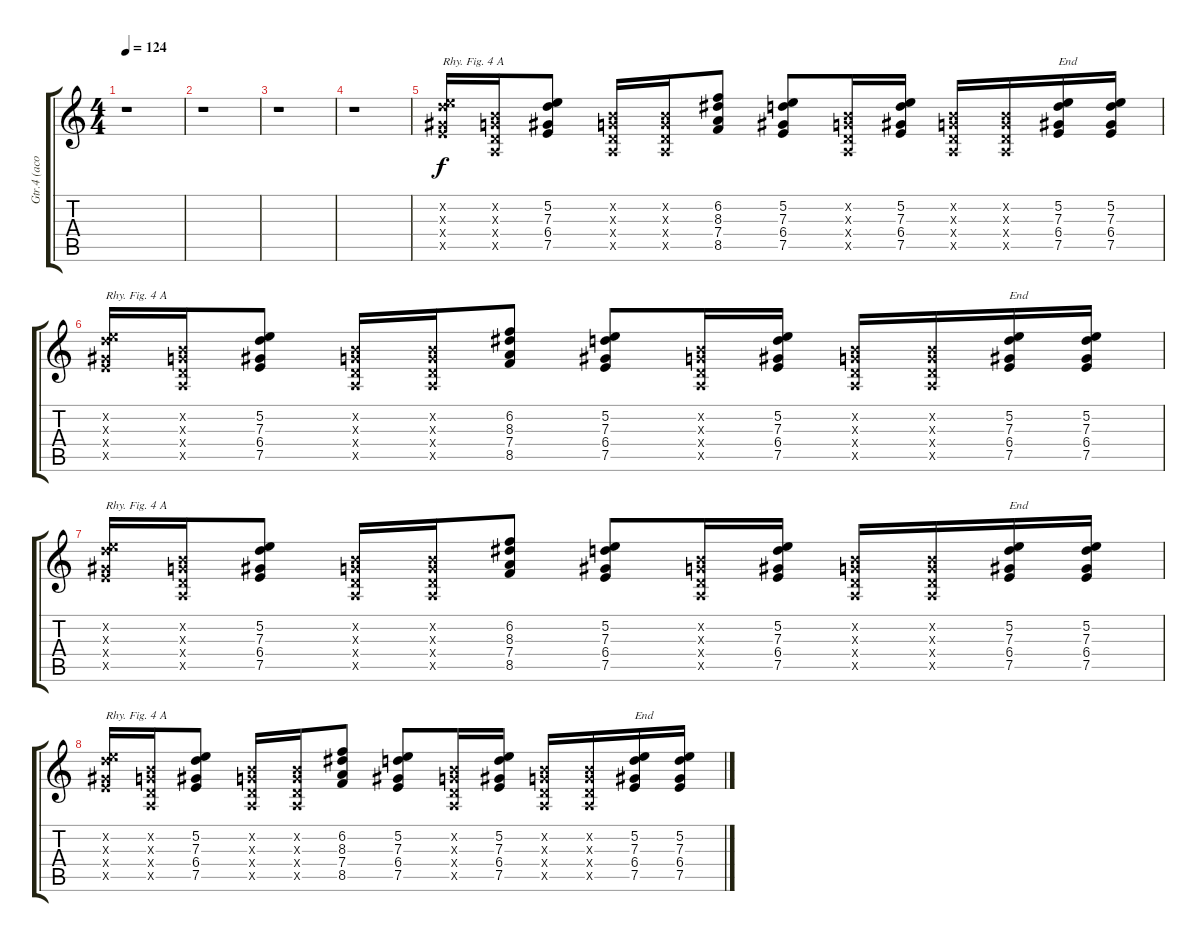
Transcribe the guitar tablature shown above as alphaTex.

\track ("Gtr.4 (acous.)" "Gtr.4 (aco") {instrument acousticguitarsteel}
\staff {score tabs}
\tuning (E4 B3 G3 D3 A2 E2) {hide}
\ts (4 4)
\tempo 124
\clef g2
\ks c
r.1{dy f} |
r.1 |
r.1 |
r.1 |
(5.2{x} 7.3{x} 6.4{x} 7.5{x}).16{txt "Rhy. Fig. 4 A"} (0.2{x} 0.3{x} 0.4{x} 0.5{x}).16 (5.2 7.3 6.4 7.5).8 (0.2{x} 0.3{x} 0.4{x} 0.5{x}).16 (0.2{x} 0.3{x} 0.4{x} 0.5{x}).16 (6.2 8.3 7.4 8.5).8 (5.2 7.3 6.4 7.5).8 (0.2{x} 0.3{x} 0.4{x} 0.5{x}).16 (5.2 7.3 6.4 7.5).16 (0.2{x} 0.3{x} 0.4{x} 0.5{x}).16 (0.2{x} 0.3{x} 0.4{x} 0.5{x}).16 (5.2 7.3 6.4 7.5).16{txt "End"} (5.2 7.3 6.4 7.5).16 |
(5.2{x} 7.3{x} 6.4{x} 7.5{x}).16{txt "Rhy. Fig. 4 A"} (0.2{x} 0.3{x} 0.4{x} 0.5{x}).16 (5.2 7.3 6.4 7.5).8 (0.2{x} 0.3{x} 0.4{x} 0.5{x}).16 (0.2{x} 0.3{x} 0.4{x} 0.5{x}).16 (6.2 8.3 7.4 8.5).8 (5.2 7.3 6.4 7.5).8 (0.2{x} 0.3{x} 0.4{x} 0.5{x}).16 (5.2 7.3 6.4 7.5).16 (0.2{x} 0.3{x} 0.4{x} 0.5{x}).16 (0.2{x} 0.3{x} 0.4{x} 0.5{x}).16 (5.2 7.3 6.4 7.5).16{txt "End"} (5.2 7.3 6.4 7.5).16 |
(5.2{x} 7.3{x} 6.4{x} 7.5{x}).16{txt "Rhy. Fig. 4 A"} (0.2{x} 0.3{x} 0.4{x} 0.5{x}).16 (5.2 7.3 6.4 7.5).8 (0.2{x} 0.3{x} 0.4{x} 0.5{x}).16 (0.2{x} 0.3{x} 0.4{x} 0.5{x}).16 (6.2 8.3 7.4 8.5).8 (5.2 7.3 6.4 7.5).8 (0.2{x} 0.3{x} 0.4{x} 0.5{x}).16 (5.2 7.3 6.4 7.5).16 (0.2{x} 0.3{x} 0.4{x} 0.5{x}).16 (0.2{x} 0.3{x} 0.4{x} 0.5{x}).16 (5.2 7.3 6.4 7.5).16{txt "End"} (5.2 7.3 6.4 7.5).16 |
(5.2{x} 7.3{x} 6.4{x} 7.5{x}).16{txt "Rhy. Fig. 4 A"} (0.2{x} 0.3{x} 0.4{x} 0.5{x}).16 (5.2 7.3 6.4 7.5).8 (0.2{x} 0.3{x} 0.4{x} 0.5{x}).16 (0.2{x} 0.3{x} 0.4{x} 0.5{x}).16 (6.2 8.3 7.4 8.5).8 (5.2 7.3 6.4 7.5).8 (0.2{x} 0.3{x} 0.4{x} 0.5{x}).16 (5.2 7.3 6.4 7.5).16 (0.2{x} 0.3{x} 0.4{x} 0.5{x}).16 (0.2{x} 0.3{x} 0.4{x} 0.5{x}).16 (5.2 7.3 6.4 7.5).16{txt "End"} (5.2 7.3 6.4 7.5).16
